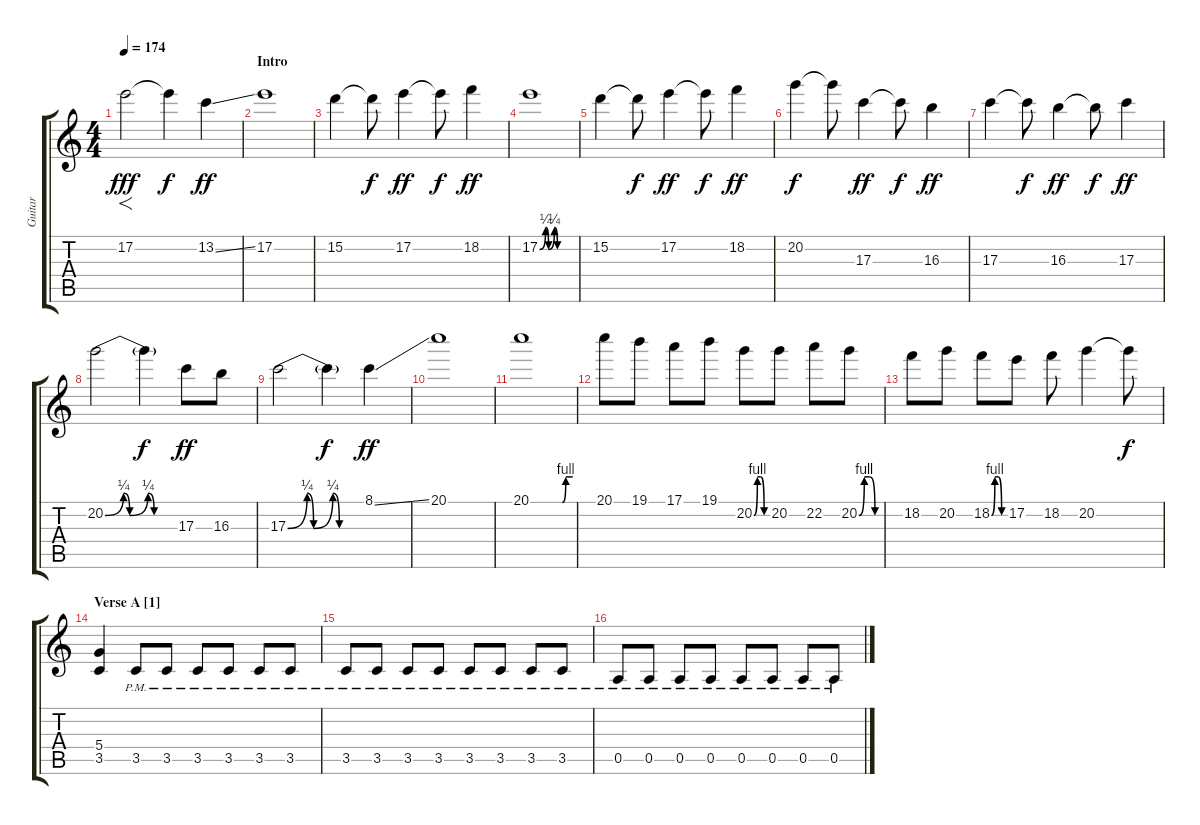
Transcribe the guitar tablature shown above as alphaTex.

\track ("Guitar" "Guitar") {instrument overdrivenguitar}
\staff {score tabs}
\tuning (E4 B3 G3 D3 A2 E2) {hide}
\ts (4 4)
\tempo 174
\clef g2
\ks c
17.2.2{f dy fff balance 8 instrument guitarharmonics} 17.2{t}.4{dy f} 13.2{ss}.4{dy ff instrument overdrivenguitar} |
\section ("" "Intro")
17.2.1 |
15.2.4 15.2{t}.8{dy f} 17.2.4{dy ff} 17.2{t}.8{dy f} 18.2.4{dy ff} |
17.2{be (custom 0 0 10 1 15 0 25 1 30 0 60 0)}.1 |
15.2.4 15.2{t}.8{dy f} 17.2.4{dy ff} 17.2{t}.8{dy f} 18.2.4{dy ff} |
20.2.4{dy f} 20.2{t}.8 17.3.4{dy ff} 17.3{t}.8{dy f} 16.3.4{dy ff} |
17.3.4 17.3{t}.8{dy f} 16.3.4{dy ff} 16.3{t}.8{dy f} 17.3.4{dy ff} |
20.2{be (custom 0 0 15 1 20 0 35 1 40 0 50 0 60 0)}.2 20.2{t}.4{dy f} 17.3.8{dy ff} 16.3.8 |
17.3{be (custom 0 0 15 1 20 0 35 1 40 0 60 0)}.2 17.3{t}.4{dy f} 8.1{ss}.4{dy ff} |
20.1.1 |
20.1{be (custom 0 0 30 0 45 0 50 4 60 4)}.1 |
20.1.8 19.1.8 17.1.8 19.1.8 20.2{be (custom 0 0 15 4 30 4 45 0 60 0)}.8 20.2.8 22.2.8 20.2{be (custom 0 0 15 4 30 4 45 0 60 0)}.8 |
18.2.8 20.2.8 18.2{be (custom 0 0 15 4 30 4 45 0 60 0)}.8 17.2.8 18.2.8 20.2.4 20.2{t}.8{dy f} |
\section ("" "Verse A [1]")
(5.4 3.5).4{balance 12} 3.5{pm}.8 3.5{pm}.8 3.5{pm}.8 3.5{pm}.8 3.5{pm}.8 3.5{pm}.8 |
3.5{pm}.8 3.5{pm}.8 3.5{pm}.8 3.5{pm}.8 3.5{pm}.8 3.5{pm}.8 3.5{pm}.8 3.5{pm}.8 |
0.5{pm}.8 0.5{pm}.8 0.5{pm}.8 0.5{pm}.8 0.5{pm}.8 0.5{pm}.8 0.5{pm}.8 0.5{pm}.8
